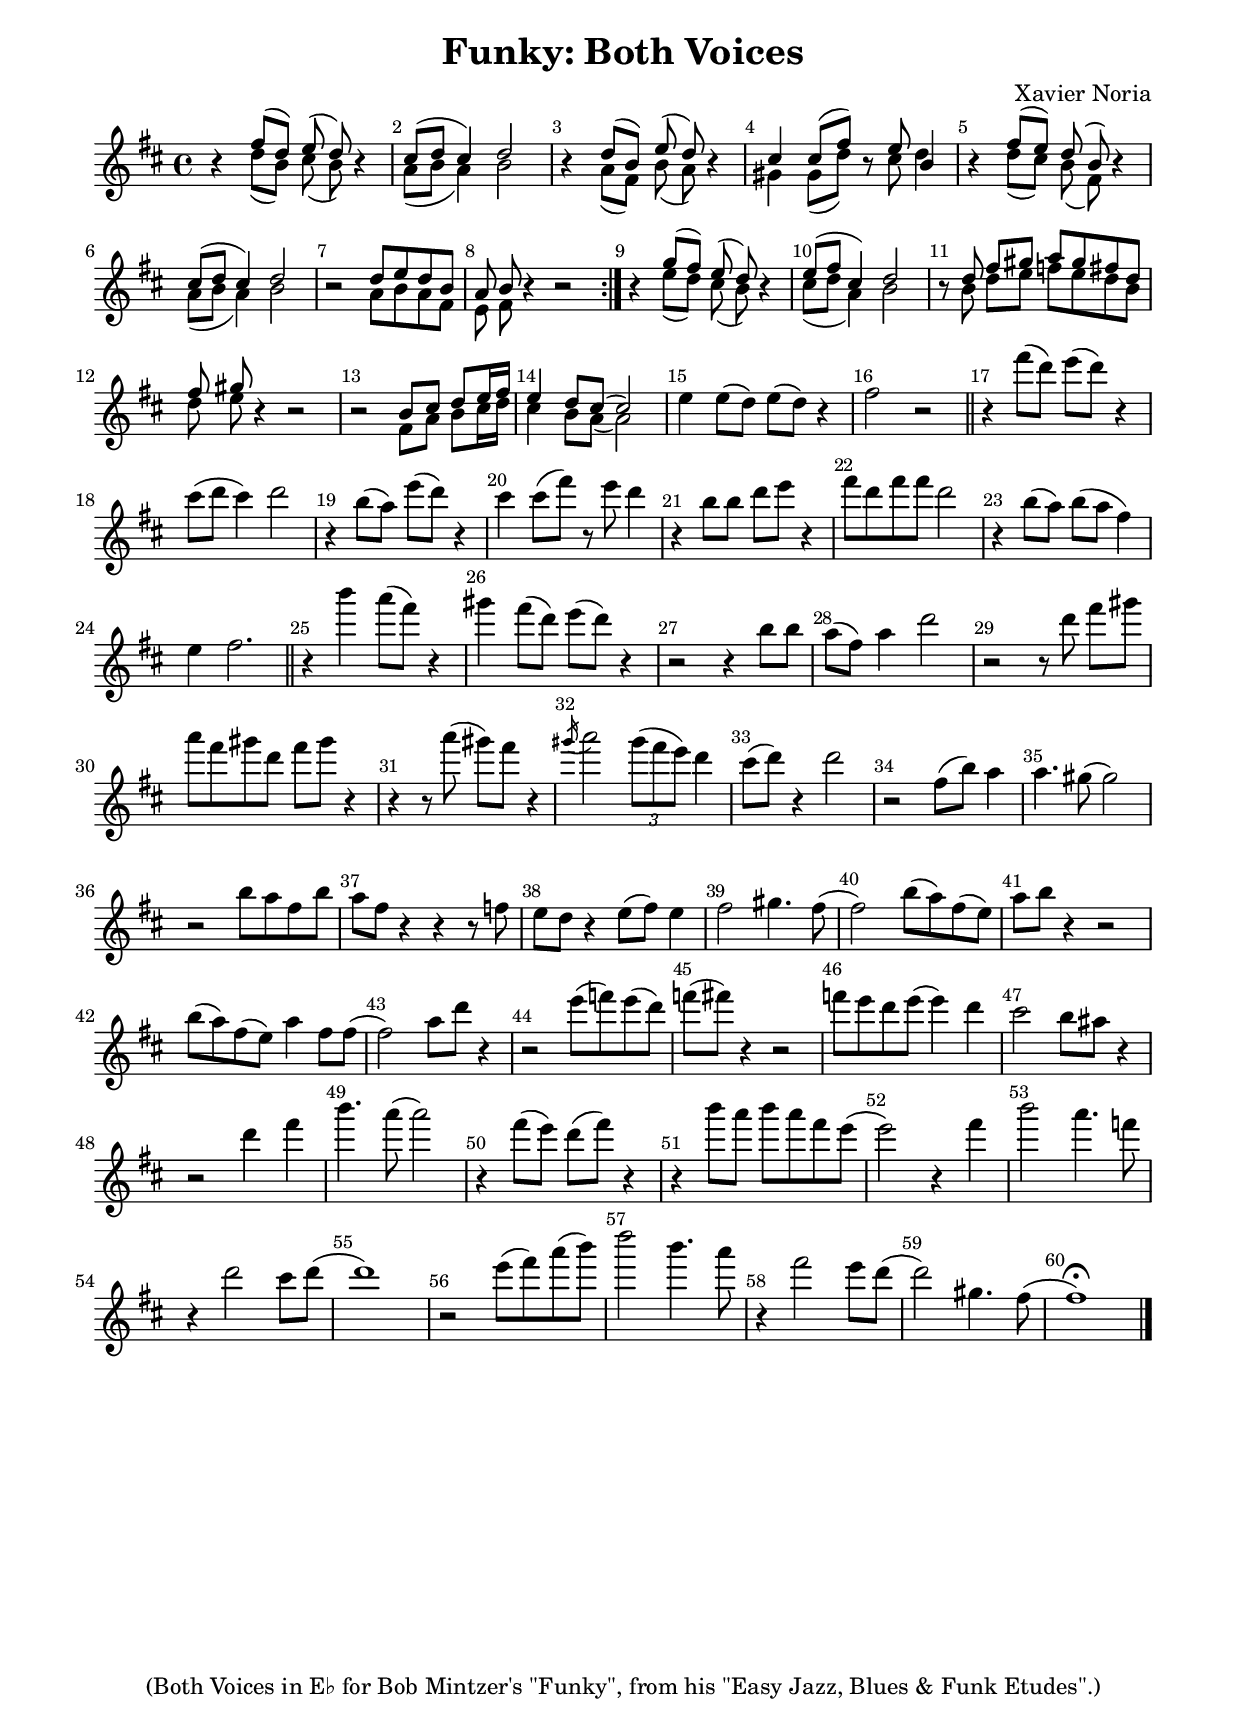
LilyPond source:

\version "2.16.1"

\include "../shared/common.ly"

\header {
  title    = "Funky: Both Voices"
  composer = "Xavier Noria"
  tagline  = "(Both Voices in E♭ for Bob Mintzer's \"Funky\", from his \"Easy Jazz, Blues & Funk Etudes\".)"
}

melody = \relative c'' {
  \clef treble
  \key d \major
  \time 4/4
  
  \repeat volta 2 {
    % 1
    r4 << fs8( \\ d8( >> << d8) \\ b8) >> << e8( \\ cs8( >> << d8) \\ b8) >> r4 |

    % 2
    << cs8( \\ a8( >> << d8 \\ b >> << cs4) \\ a) >> << d2 \\ b >> |

    % 3
    r4 << d8( \\ a8( >> << b8) \\ fs8) >> << e'8( \\ b8( >> << d8) \\ a) >> r4 |

    % 4
    << cs4 \\ gs4 >> << cs8( \\ gs8( >> << fs'8) \\ d8) >> r8 << e8 \\ cs8 >> << b4 \\ d4>> |

    % 5
    r4 << fs8( \\ d8( >> << e8) \\ cs8) >> << d8( \\ b8( >> << b8) \\ fs8) >> r4 |

    % 6
    << cs'8( \\ a8( >> << d8 \\ b8 >> << cs4) \\ a4) >> << d2 \\ b2 >> |

    % 7
    r2 << d8 \\ a8 >> << e'8 \\ b8 >> << d8 \\ a8 >> << b8 \\ fs8 >> |

    % 8
    << a8 \\ e8 >> << b'8 \\ fs8 >> r4 r2 |
  }

  % ---------------------------------------------------------------------------

  % 9
  r4 << g'8( \\ e8( >> << fs8) \\ d8) >> << e8( \\ cs8( >> << d8) \\ b8) >> r4 |

  % 10
  << e8( \\ cs8( >> << fs8 \\ d >> << cs4) \\ a4) >> << d2 \\ b >> |

  % 11
  r8 << d8 \\ b8 >> << fs'8[ \\ d8[ >> << gs8] \\ e8] >> << a8 \\ f8 >> << gs8 \\ e8 >> << fs8 \\ d8 >> << d8 \\ b8 >> |

  % 12
  << fs'8 \\ d8 >>  << gs8 \\ e8 >> r4 r2 |

  % 13
  r2 << b8 \\ fs8 >> << cs'8 \\ a8 >>  << d8 \\ b8 >> << e16 \\ cs16 >> << fs16 \\ d16 >> |

  % 14
  << e4 \\ cs4 >> << d8 \\ b8 >> << cs8( \\ a8( >>  << cs2) \\ a2) >> |

  % 15
  e'4 e8( d8) e8( d8) r4 |

  % 16
  fs2 r2 \bar "||"

  % ---------------------------------------------------------------------------

  % 17
  r4 fs'8( d8) e8( d8) r4 |

  % 18
  cs8( d8 cs4) d2 |

  % 19
  r4 b8( a8) e'8( d8) r4 |

  % 20
  cs4 cs8( fs8) r8 e8 d4 |

  % 21
  r4 b8 b8 d8 e8 r4 |

  % 22
  fs8 d8 fs8 fs8 d2 |

  % 23
  r4 b8( a8) b8( a8 fs4) |

  % 24
  e4 fs2. \bar "||"

  % ---------------------------------------------------------------------------

  % 25
  r4 b'4 a8( fs8) r4 |

  % 26
  gs4 fs8( d8) e8( d8) r4 |

  % 27
  r2 r4 b8 b8 |

  % 28
  a8( fs8) a4 d2 |

  % 29
  r2 r8 d8 fs8[ gs8] |

  % 30
  a8 fs8 gs8 d8 fs8 gs8 r4 |

  % 31
  r4 r8 a8( gs8) fs8 r4 |

  % 32
  \acciaccatura gs16 a2 \times 2/3 { gs8( fs8 e8) } d4 |

  % 33
  cs8( d8) r4 d2 |

  % 34
  r2 fs,8( b8) a4

  % 35
  a4. gs8( gs2) |

  % 36
  r2 b8 a8 fs8 b8 |

  % 37
  a8 fs8 r4 r4 r8 f8 |

  % 38
  e8 d8 r4 e8( fs8) e4 |

  % 39
  fs2 gs4. fs8( |

  % 40
  fs2) b8( a8) fs8( e8) |

  % 41
  a8 b8 r4 r2 |

  % 42
  b8( a8) fs8( e8) a4 fs8 fs8( |

  % 43
  fs2) a8 d8 r4 |

  % 44
  r2 e8( f8) e8( d8) |

  % 45
  f8( fs8) r4 r2 |

  % 46
  f8 e8 d8 e8( e4) d4 |

  % 47
  cs2 b8 as8 r4 |

  % 48
  r2 d4 fs4 |

  % 49
  b4. a8( a2) |

  % 50
  r4 fs8( e8) d8( fs8) r4 |

  % 51
  r4 b8 a8 b8 a8 fs8 e8( |

  % 52
  e2) r4 fs4 |

  % 53
  b2 a4. f8 |

  % 54
  r4 d2 cs8 d8( |

  % 55
  d1)

  % 56
  r2 e8( fs8) a8( b8) |

  % 57
  d2 b4. a8 |

  % 58
  r4 fs2 e8 d8(

  % 59
  d2) gs,4. fs8(

  % 60
  fs1)\fermata \bar "|."
}

\score {
  { \melody }
}
